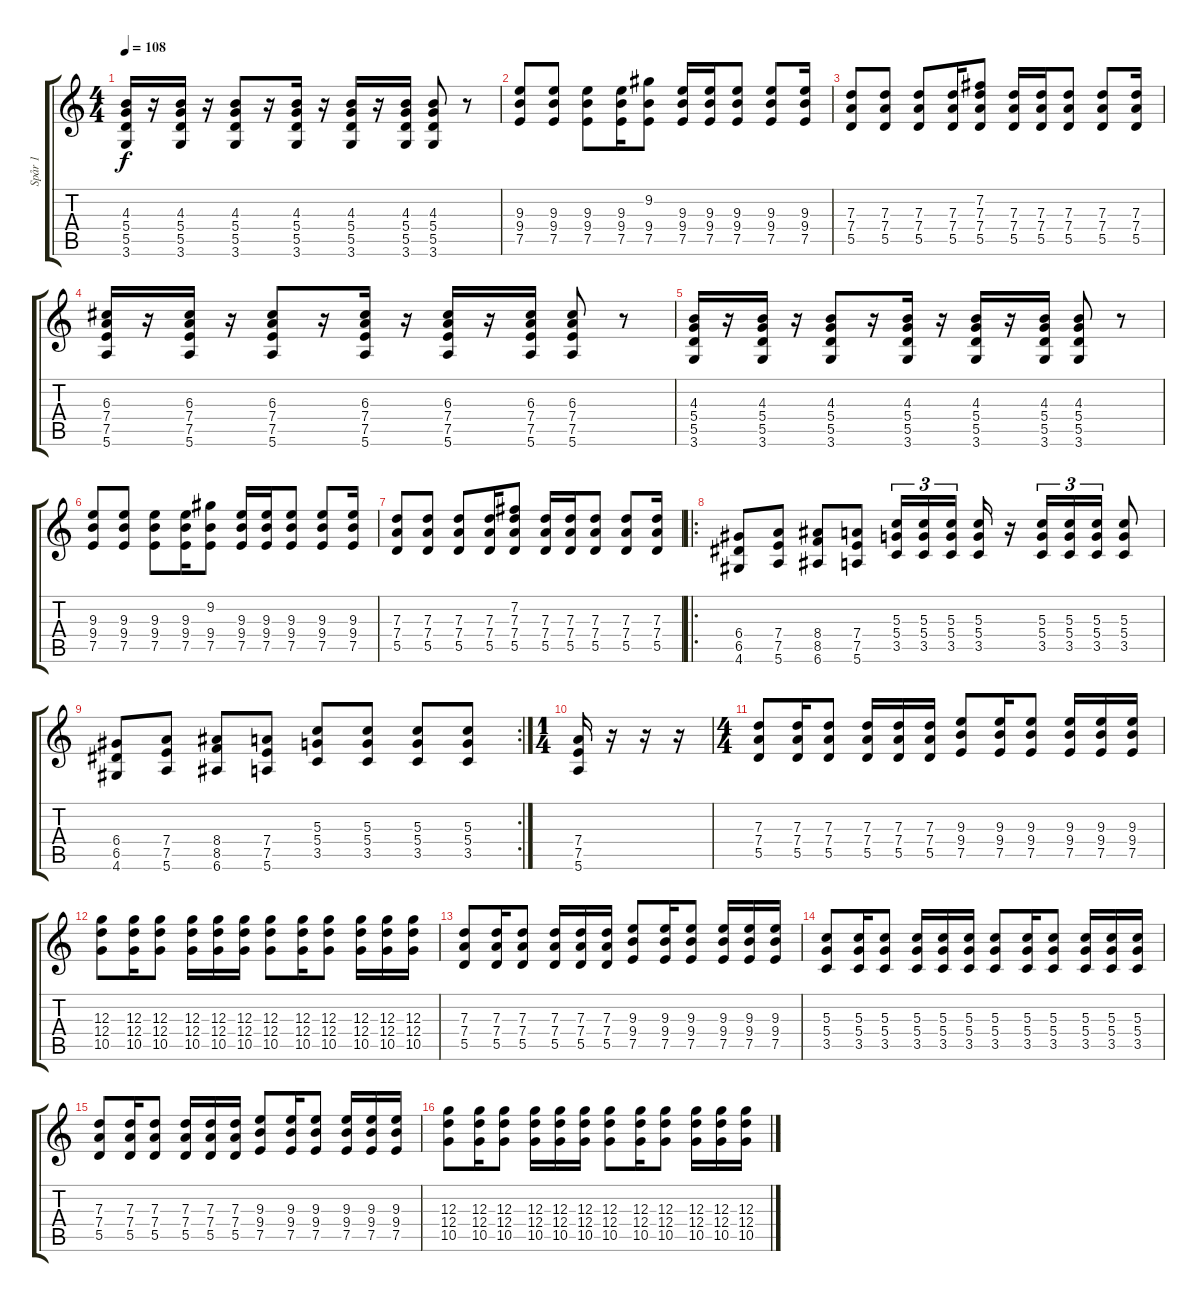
\track ("Spår 1" "Spår 1") {instrument acousticguitarnylon}
\staff {score tabs}
\tuning (E4 B3 G3 D3 A2 E2) {hide}
\ts (4 4)
\tempo 108
\clef g2
\ks c
(4.3 5.4 5.5 3.6).16{dy f} r.16 (4.3 5.4 5.5 3.6).16 r.16 (4.3 5.4 5.5 3.6).8 r.16 (4.3 5.4 5.5 3.6).16 r.16 (4.3 5.4 5.5 3.6).16 r.16 (4.3 5.4 5.5 3.6).16 (4.3 5.4 5.5 3.6).8 r.8 |
(9.3 9.4 7.5).8 (9.3 9.4 7.5).8 (9.3 9.4 7.5).8 (9.3 9.4 7.5).16 (9.2 9.4 7.5).8 (9.3 9.4 7.5).16 (9.3 9.4 7.5).16 (9.3 9.4 7.5).8 (9.3 9.4 7.5).8 (9.3 9.4 7.5).16 |
(7.3 7.4 5.5).8 (7.3 7.4 5.5).8 (7.3 7.4 5.5).8 (7.3 7.4 5.5).16 (7.2 7.3 7.4 5.5).8 (7.3 7.4 5.5).16 (7.3 7.4 5.5).16 (7.3 7.4 5.5).8 (7.3 7.4 5.5).8 (7.3 7.4 5.5).16 |
(6.3 7.4 7.5 5.6).16 r.16 (6.3 7.4 7.5 5.6).16 r.16 (6.3 7.4 7.5 5.6).8 r.16 (6.3 7.4 7.5 5.6).16 r.16 (6.3 7.4 7.5 5.6).16 r.16 (6.3 7.4 7.5 5.6).16 (6.3 7.4 7.5 5.6).8 r.8 |
(4.3 5.4 5.5 3.6).16 r.16 (4.3 5.4 5.5 3.6).16 r.16 (4.3 5.4 5.5 3.6).8 r.16 (4.3 5.4 5.5 3.6).16 r.16 (4.3 5.4 5.5 3.6).16 r.16 (4.3 5.4 5.5 3.6).16 (4.3 5.4 5.5 3.6).8 r.8 |
(9.3 9.4 7.5).8 (9.3 9.4 7.5).8 (9.3 9.4 7.5).8 (9.3 9.4 7.5).16 (9.2 9.4 7.5).8 (9.3 9.4 7.5).16 (9.3 9.4 7.5).16 (9.3 9.4 7.5).8 (9.3 9.4 7.5).8 (9.3 9.4 7.5).16 |
(7.3 7.4 5.5).8 (7.3 7.4 5.5).8 (7.3 7.4 5.5).8 (7.3 7.4 5.5).16 (7.2 7.3 7.4 5.5).8 (7.3 7.4 5.5).16 (7.3 7.4 5.5).16 (7.3 7.4 5.5).8 (7.3 7.4 5.5).8 (7.3 7.4 5.5).16 |
\ro
(6.4 6.5 4.6).8 (7.4 7.5 5.6).8 (8.4 8.5 6.6).8 (7.4 7.5 5.6).8 (5.3 5.4 3.5).16{tu (3 2)} (5.3 5.4 3.5).16{tu (3 2)} (5.3 5.4 3.5).16{tu (3 2)} (5.3 5.4 3.5).16 r.16 (5.3 5.4 3.5).16{tu (3 2)} (5.3 5.4 3.5).16{tu (3 2)} (5.3 5.4 3.5).16{tu (3 2)} (5.3 5.4 3.5).8 |
\rc 2
(6.4 6.5 4.6).8 (7.4 7.5 5.6).8 (8.4 8.5 6.6).8 (7.4 7.5 5.6).8 (5.3 5.4 3.5).8 (5.3 5.4 3.5).8 (5.3 5.4 3.5).8 (5.3 5.4 3.5).8 |
\ts (1 4)
(7.4 7.5 5.6).16 r.16 r.16 r.16 |
\ts (4 4)
(7.3 7.4 5.5).8 (7.3 7.4 5.5).16 (7.3 7.4 5.5).8 (7.3 7.4 5.5).16 (7.3 7.4 5.5).16 (7.3 7.4 5.5).16 (9.3 9.4 7.5).8 (9.3 9.4 7.5).16 (9.3 9.4 7.5).8 (9.3 9.4 7.5).16 (9.3 9.4 7.5).16 (9.3 9.4 7.5).16 |
(12.3 12.4 10.5).8 (12.3 12.4 10.5).16 (12.3 12.4 10.5).8 (12.3 12.4 10.5).16 (12.3 12.4 10.5).16 (12.3 12.4 10.5).16 (12.3 12.4 10.5).8 (12.3 12.4 10.5).16 (12.3 12.4 10.5).8 (12.3 12.4 10.5).16 (12.3 12.4 10.5).16 (12.3 12.4 10.5).16 |
(7.3 7.4 5.5).8 (7.3 7.4 5.5).16 (7.3 7.4 5.5).8 (7.3 7.4 5.5).16 (7.3 7.4 5.5).16 (7.3 7.4 5.5).16 (9.3 9.4 7.5).8 (9.3 9.4 7.5).16 (9.3 9.4 7.5).8 (9.3 9.4 7.5).16 (9.3 9.4 7.5).16 (9.3 9.4 7.5).16 |
(5.3 5.4 3.5).8 (5.3 5.4 3.5).16 (5.3 5.4 3.5).8 (5.3 5.4 3.5).16 (5.3 5.4 3.5).16 (5.3 5.4 3.5).16 (5.3 5.4 3.5).8 (5.3 5.4 3.5).16 (5.3 5.4 3.5).8 (5.3 5.4 3.5).16 (5.3 5.4 3.5).16 (5.3 5.4 3.5).16 |
(7.3 7.4 5.5).8 (7.3 7.4 5.5).16 (7.3 7.4 5.5).8 (7.3 7.4 5.5).16 (7.3 7.4 5.5).16 (7.3 7.4 5.5).16 (9.3 9.4 7.5).8 (9.3 9.4 7.5).16 (9.3 9.4 7.5).8 (9.3 9.4 7.5).16 (9.3 9.4 7.5).16 (9.3 9.4 7.5).16 |
(12.3 12.4 10.5).8 (12.3 12.4 10.5).16 (12.3 12.4 10.5).8 (12.3 12.4 10.5).16 (12.3 12.4 10.5).16 (12.3 12.4 10.5).16 (12.3 12.4 10.5).8 (12.3 12.4 10.5).16 (12.3 12.4 10.5).8 (12.3 12.4 10.5).16 (12.3 12.4 10.5).16 (12.3 12.4 10.5).16
